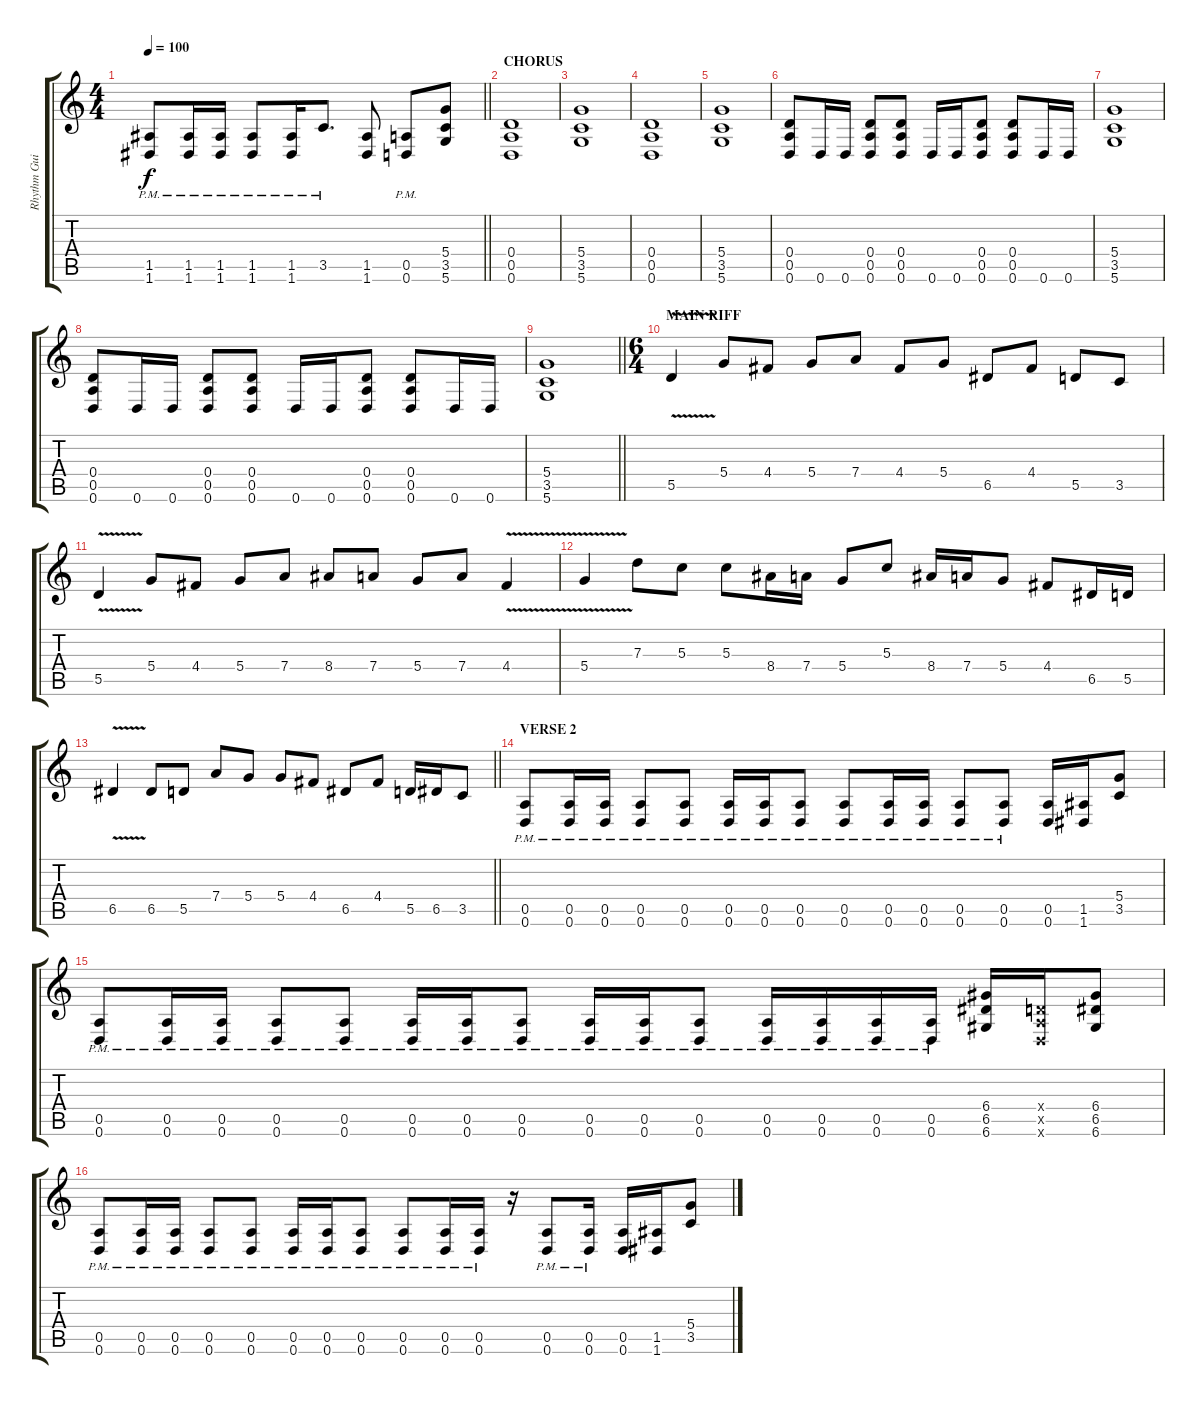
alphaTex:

\track ("Rhythm Guitar" "Rhythm Gui") {instrument distortionguitar}
\staff {score tabs}
\tuning (E4 B3 G3 D3 A2 D2) {hide}
\ts (4 4)
\tempo 100
\clef g2
\barLineRight lightlight
\ks c
(1.5{pm} 1.6{pm}).8{dy f} (1.5{pm} 1.6{pm}).16 (1.5{pm} 1.6{pm}).16 (1.5{pm} 1.6{pm}).8 (1.5{pm} 1.6{pm}).16 3.5{pm}.8{d} (1.5 1.6).8 (0.5{pm} 0.6{pm}).8 (5.4 3.5 5.6).8 |
\section ("" "CHORUS")
(0.4 0.5 0.6).1{volume 16} |
(5.4 3.5 5.6).1 |
(0.4 0.5 0.6).1 |
(5.4 3.5 5.6).1 |
(0.4 0.5 0.6).8 0.6.16 0.6.16 (0.4 0.5 0.6).8 (0.4 0.5 0.6).8 0.6.16 0.6.16 (0.4 0.5 0.6).8 (0.4 0.5 0.6).8 0.6.16 0.6.16 |
(5.4 3.5 5.6).1 |
(0.4 0.5 0.6).8 0.6.16 0.6.16 (0.4 0.5 0.6).8 (0.4 0.5 0.6).8 0.6.16 0.6.16 (0.4 0.5 0.6).8 (0.4 0.5 0.6).8 0.6.16 0.6.16 |
\barLineRight lightlight
(5.4 3.5 5.6).1 |
\ts (6 4)
\section ("" "MAIN RIFF")
5.5{v}.4 5.4.8 4.4.8 5.4.8 7.4.8 4.4.8 5.4.8 6.5.8 4.4.8 5.5.8 3.5.8 |
5.5{v}.4 5.4.8 4.4.8 5.4.8 7.4.8 8.4.8 7.4.8 5.4.8 7.4.8 4.4{v}.4 |
5.4{v}.4 7.3.8 5.3.8 5.3.8 8.4.16 7.4.16 5.4.8 5.3.8 8.4.16 7.4.16 5.4.8 4.4.8 6.5.16 5.5.16 |
\barLineRight lightlight
6.5{v}.4 6.5.8 5.5.8 7.4.8 5.4.8 5.4.8 4.4.8 6.5.8 4.4.8 5.5.16 6.5.16 3.5.8 |
\section ("" "VERSE 2")
(0.5{pm} 0.6{pm}).8{volume 13} (0.5{pm} 0.6{pm}).16 (0.5{pm} 0.6{pm}).16 (0.5{pm} 0.6{pm}).8 (0.5{pm} 0.6{pm}).8 (0.5{pm} 0.6{pm}).16 (0.5{pm} 0.6{pm}).16 (0.5{pm} 0.6{pm}).8 (0.5{pm} 0.6{pm}).8 (0.5{pm} 0.6{pm}).16 (0.5{pm} 0.6{pm}).16 (0.5{pm} 0.6{pm}).8 (0.5{pm} 0.6{pm}).8 (0.5 0.6).16 (1.5 1.6).16 (5.4 3.5).8 |
(0.5{pm} 0.6{pm}).8 (0.5{pm} 0.6{pm}).16 (0.5{pm} 0.6{pm}).16 (0.5{pm} 0.6{pm}).8 (0.5{pm} 0.6{pm}).8 (0.5{pm} 0.6{pm}).16 (0.5{pm} 0.6{pm}).16 (0.5{pm} 0.6{pm}).8 (0.5{pm} 0.6{pm}).16 (0.5{pm} 0.6{pm}).16 (0.5{pm} 0.6{pm}).8 (0.5{pm} 0.6{pm}).16 (0.5{pm} 0.6{pm}).16 (0.5{pm} 0.6{pm}).16 (0.5{pm} 0.6{pm}).16 (6.4 6.5 6.6).16 (0.4{x} 0.5{x} 0.6{x}).16 (6.4 6.5 6.6).8 |
(0.5{pm} 0.6{pm}).8 (0.5{pm} 0.6{pm}).16 (0.5{pm} 0.6{pm}).16 (0.5{pm} 0.6{pm}).8 (0.5{pm} 0.6{pm}).8 (0.5{pm} 0.6{pm}).16 (0.5{pm} 0.6{pm}).16 (0.5{pm} 0.6{pm}).8 (0.5{pm} 0.6{pm}).8 (0.5{pm} 0.6{pm}).16 (0.5{pm} 0.6{pm}).16 r.16 (0.5{pm} 0.6{pm}).8 (0.5{pm} 0.6{pm}).16 (0.5 0.6).16 (1.5 1.6).16 (5.4 3.5).8
